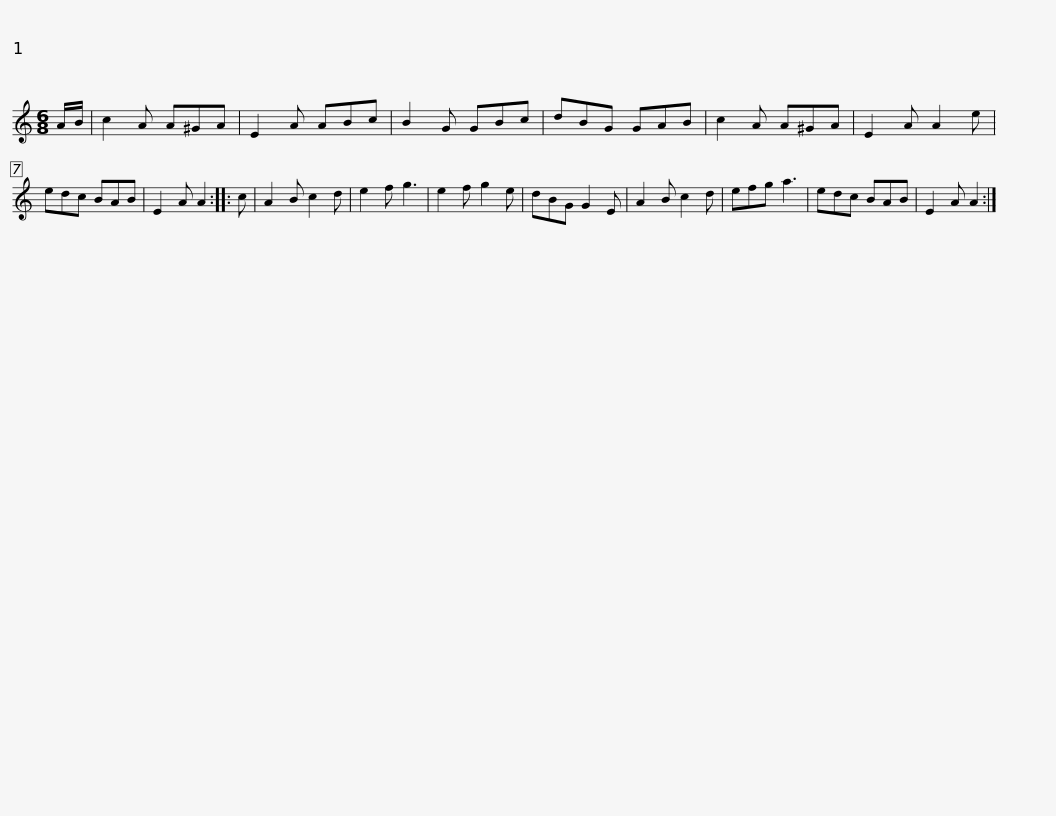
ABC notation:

X:1
L:1/8
M:6/8
I:linebreak $
K:C
V:1 treble
V:1
 A/B/ | c2 A A^GA | E2 A ABc | B2 G GBc | dBG GAB | %5
 c2 A A^GA | E2 A A2 e | edc BAB |$ E2 A A2 :: c | %10
 A2 B c2 d | e2 f g3 | e2 f g2 e | dBG G2 E | A2 B c2 d | %15
 efg a3 | edc BAB | E2 A A2 :| %18
